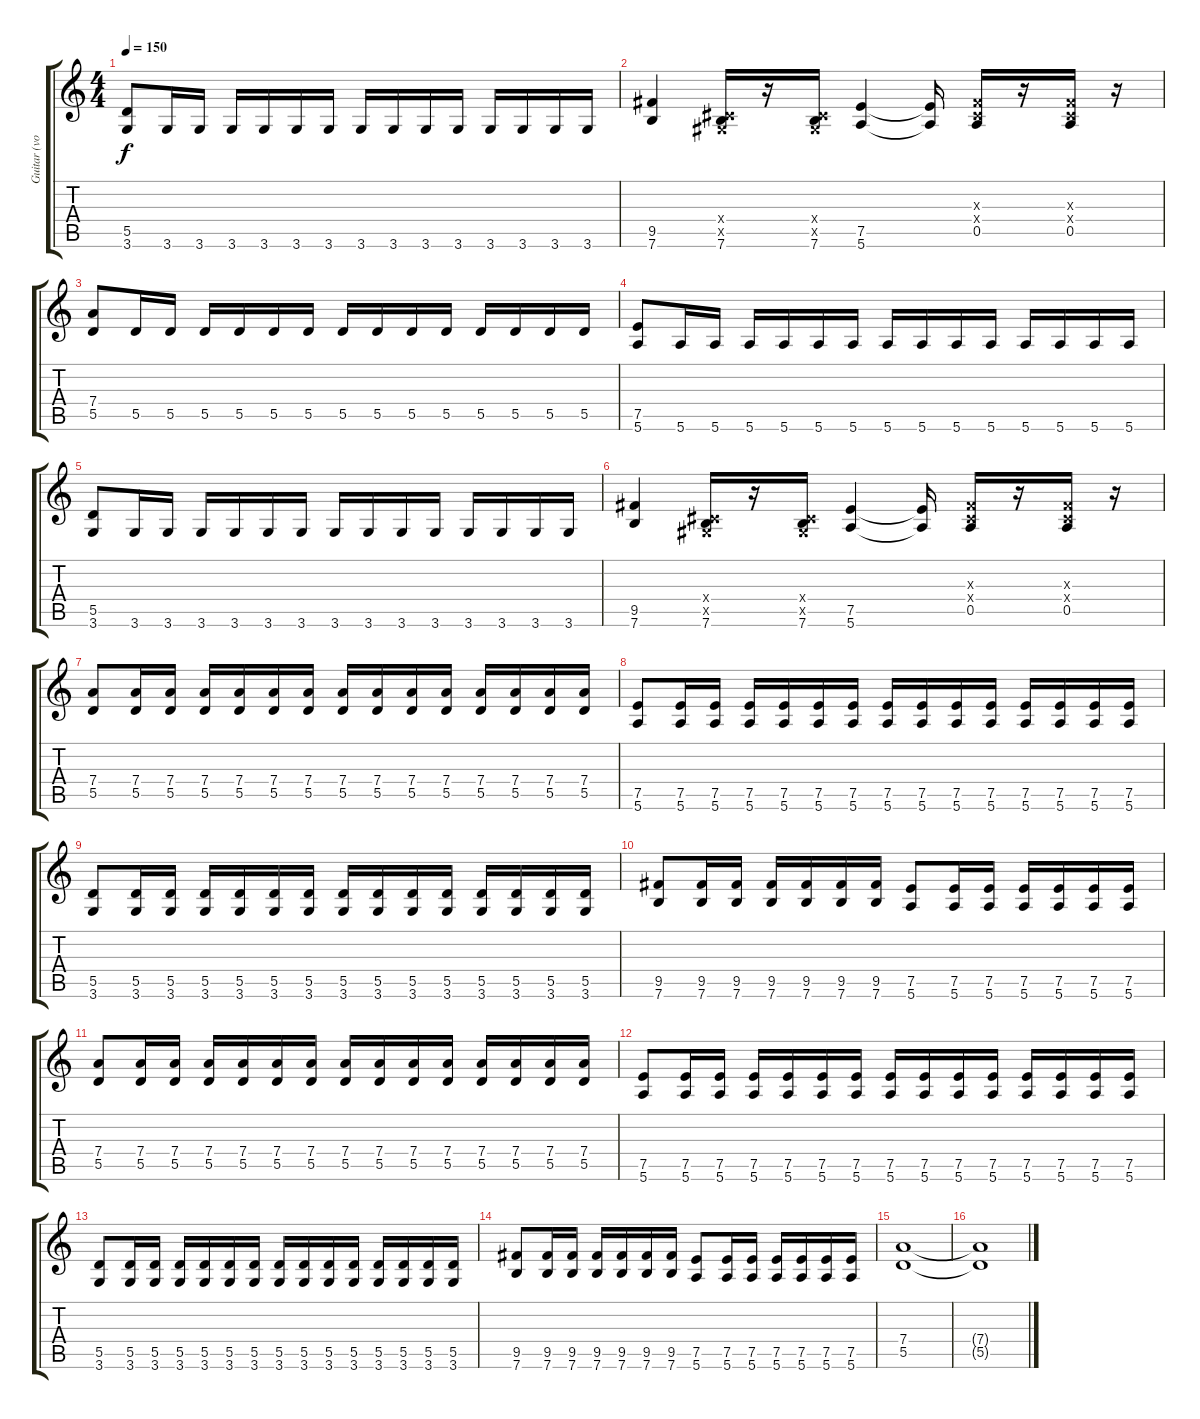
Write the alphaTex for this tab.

\track ("Guitar (vocal)" "Guitar (vo") {instrument overdrivenguitar}
\staff {score tabs}
\tuning (E4 B3 G3 D3 A2 E2) {hide}
\ts (4 4)
\tempo 150
\clef g2
\ks c
(5.5 3.6).8{dy f} 3.6.16 3.6.16 3.6.16 3.6.16 3.6.16 3.6.16 3.6.16 3.6.16 3.6.16 3.6.16 3.6.16 3.6.16 3.6.16 3.6.16 |
(9.5 7.6).4 (-1.4{x} -1.5{x} 7.6).16 r.16 (-1.4{x} -1.5{x} 7.6).16 (7.5 5.6).4 (7.5{t} 5.6{t}).16 (-1.3{x} -1.4{x} 0.5).16 r.16 (-1.3{x} -1.4{x} 0.5).16 r.16 |
(7.4 5.5).8 5.5.16 5.5.16 5.5.16 5.5.16 5.5.16 5.5.16 5.5.16 5.5.16 5.5.16 5.5.16 5.5.16 5.5.16 5.5.16 5.5.16 |
(7.5 5.6).8 5.6.16 5.6.16 5.6.16 5.6.16 5.6.16 5.6.16 5.6.16 5.6.16 5.6.16 5.6.16 5.6.16 5.6.16 5.6.16 5.6.16 |
(5.5 3.6).8 3.6.16 3.6.16 3.6.16 3.6.16 3.6.16 3.6.16 3.6.16 3.6.16 3.6.16 3.6.16 3.6.16 3.6.16 3.6.16 3.6.16 |
(9.5 7.6).4 (-1.4{x} -1.5{x} 7.6).16 r.16 (-1.4{x} -1.5{x} 7.6).16 (7.5 5.6).4 (7.5{t} 5.6{t}).16 (-1.3{x} -1.4{x} 0.5).16 r.16 (-1.3{x} -1.4{x} 0.5).16 r.16 |
(7.4 5.5).8 (7.4 5.5).16 (7.4 5.5).16 (7.4 5.5).16 (7.4 5.5).16 (7.4 5.5).16 (7.4 5.5).16 (7.4 5.5).16 (7.4 5.5).16 (7.4 5.5).16 (7.4 5.5).16 (7.4 5.5).16 (7.4 5.5).16 (7.4 5.5).16 (7.4 5.5).16 |
(7.5 5.6).8 (7.5 5.6).16 (7.5 5.6).16 (7.5 5.6).16 (7.5 5.6).16 (7.5 5.6).16 (7.5 5.6).16 (7.5 5.6).16 (7.5 5.6).16 (7.5 5.6).16 (7.5 5.6).16 (7.5 5.6).16 (7.5 5.6).16 (7.5 5.6).16 (7.5 5.6).16 |
(5.5 3.6).8 (5.5 3.6).16 (5.5 3.6).16 (5.5 3.6).16 (5.5 3.6).16 (5.5 3.6).16 (5.5 3.6).16 (5.5 3.6).16 (5.5 3.6).16 (5.5 3.6).16 (5.5 3.6).16 (5.5 3.6).16 (5.5 3.6).16 (5.5 3.6).16 (5.5 3.6).16 |
(9.5 7.6).8 (9.5 7.6).16 (9.5 7.6).16 (9.5 7.6).16 (9.5 7.6).16 (9.5 7.6).16 (9.5 7.6).16 (7.5 5.6).8 (7.5 5.6).16 (7.5 5.6).16 (7.5 5.6).16 (7.5 5.6).16 (7.5 5.6).16 (7.5 5.6).16 |
(7.4 5.5).8 (7.4 5.5).16 (7.4 5.5).16 (7.4 5.5).16 (7.4 5.5).16 (7.4 5.5).16 (7.4 5.5).16 (7.4 5.5).16 (7.4 5.5).16 (7.4 5.5).16 (7.4 5.5).16 (7.4 5.5).16 (7.4 5.5).16 (7.4 5.5).16 (7.4 5.5).16 |
(7.5 5.6).8 (7.5 5.6).16 (7.5 5.6).16 (7.5 5.6).16 (7.5 5.6).16 (7.5 5.6).16 (7.5 5.6).16 (7.5 5.6).16 (7.5 5.6).16 (7.5 5.6).16 (7.5 5.6).16 (7.5 5.6).16 (7.5 5.6).16 (7.5 5.6).16 (7.5 5.6).16 |
(5.5 3.6).8 (5.5 3.6).16 (5.5 3.6).16 (5.5 3.6).16 (5.5 3.6).16 (5.5 3.6).16 (5.5 3.6).16 (5.5 3.6).16 (5.5 3.6).16 (5.5 3.6).16 (5.5 3.6).16 (5.5 3.6).16 (5.5 3.6).16 (5.5 3.6).16 (5.5 3.6).16 |
(9.5 7.6).8 (9.5 7.6).16 (9.5 7.6).16 (9.5 7.6).16 (9.5 7.6).16 (9.5 7.6).16 (9.5 7.6).16 (7.5 5.6).8 (7.5 5.6).16 (7.5 5.6).16 (7.5 5.6).16 (7.5 5.6).16 (7.5 5.6).16 (7.5 5.6).16 |
(7.4 5.5).1 |
(7.4{t} 5.5{t}).1
